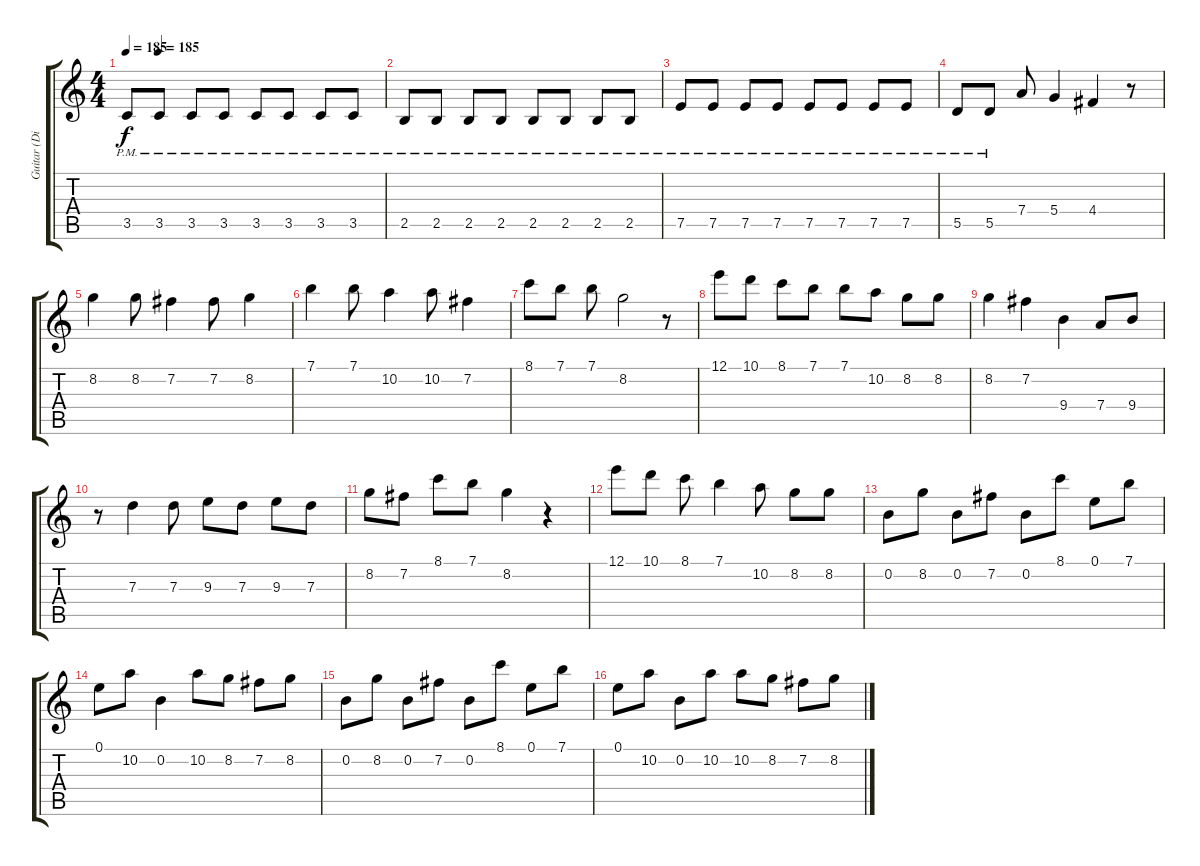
\track ("Guitar (Diagenz)" "Guitar (Di") {instrument distortionguitar}
\staff {score tabs}
\tuning (E4 B3 G3 D3 A2 E2) {hide}
\ts (4 4)
\tempo 185
\tempo (185 0.125)
\clef g2
\ks c
3.5{pm}.8{dy f} 3.5{pm}.8 3.5{pm}.8 3.5{pm}.8 3.5{pm}.8 3.5{pm}.8 3.5{pm}.8 3.5{pm}.8 |
2.5{pm}.8 2.5{pm}.8 2.5{pm}.8 2.5{pm}.8 2.5{pm}.8 2.5{pm}.8 2.5{pm}.8 2.5{pm}.8 |
7.5{pm}.8 7.5{pm}.8 7.5{pm}.8 7.5{pm}.8 7.5{pm}.8 7.5{pm}.8 7.5{pm}.8 7.5{pm}.8 |
5.5{pm}.8 5.5{pm}.8 7.4.8 5.4.4 4.4.4 r.8 |
8.2.4 8.2.8 7.2.4 7.2.8 8.2.4 |
7.1.4 7.1.8 10.2.4 10.2.8 7.2.4 |
8.1.8 7.1.8 7.1.8 8.2.2 r.8 |
12.1.8 10.1.8 8.1.8 7.1.8 7.1.8 10.2.8 8.2.8 8.2.8 |
8.2.4 7.2.4 9.4.4 7.4.8 9.4.8 |
r.8 7.3.4 7.3.8 9.3.8 7.3.8 9.3.8 7.3.8 |
8.2.8 7.2.8 8.1.8 7.1.8 8.2.4 r.4 |
12.1.8 10.1.8 8.1.8 7.1.4 10.2.8 8.2.8 8.2.8 |
0.2.8 8.2.8 0.2.8 7.2.8 0.2.8 8.1.8 0.1.8 7.1.8 |
0.1.8 10.2.8 0.2.4 10.2.8 8.2.8 7.2.8 8.2.8 |
0.2.8 8.2.8 0.2.8 7.2.8 0.2.8 8.1.8 0.1.8 7.1.8 |
0.1.8 10.2.8 0.2.8 10.2.8 10.2.8 8.2.8 7.2.8 8.2.8
